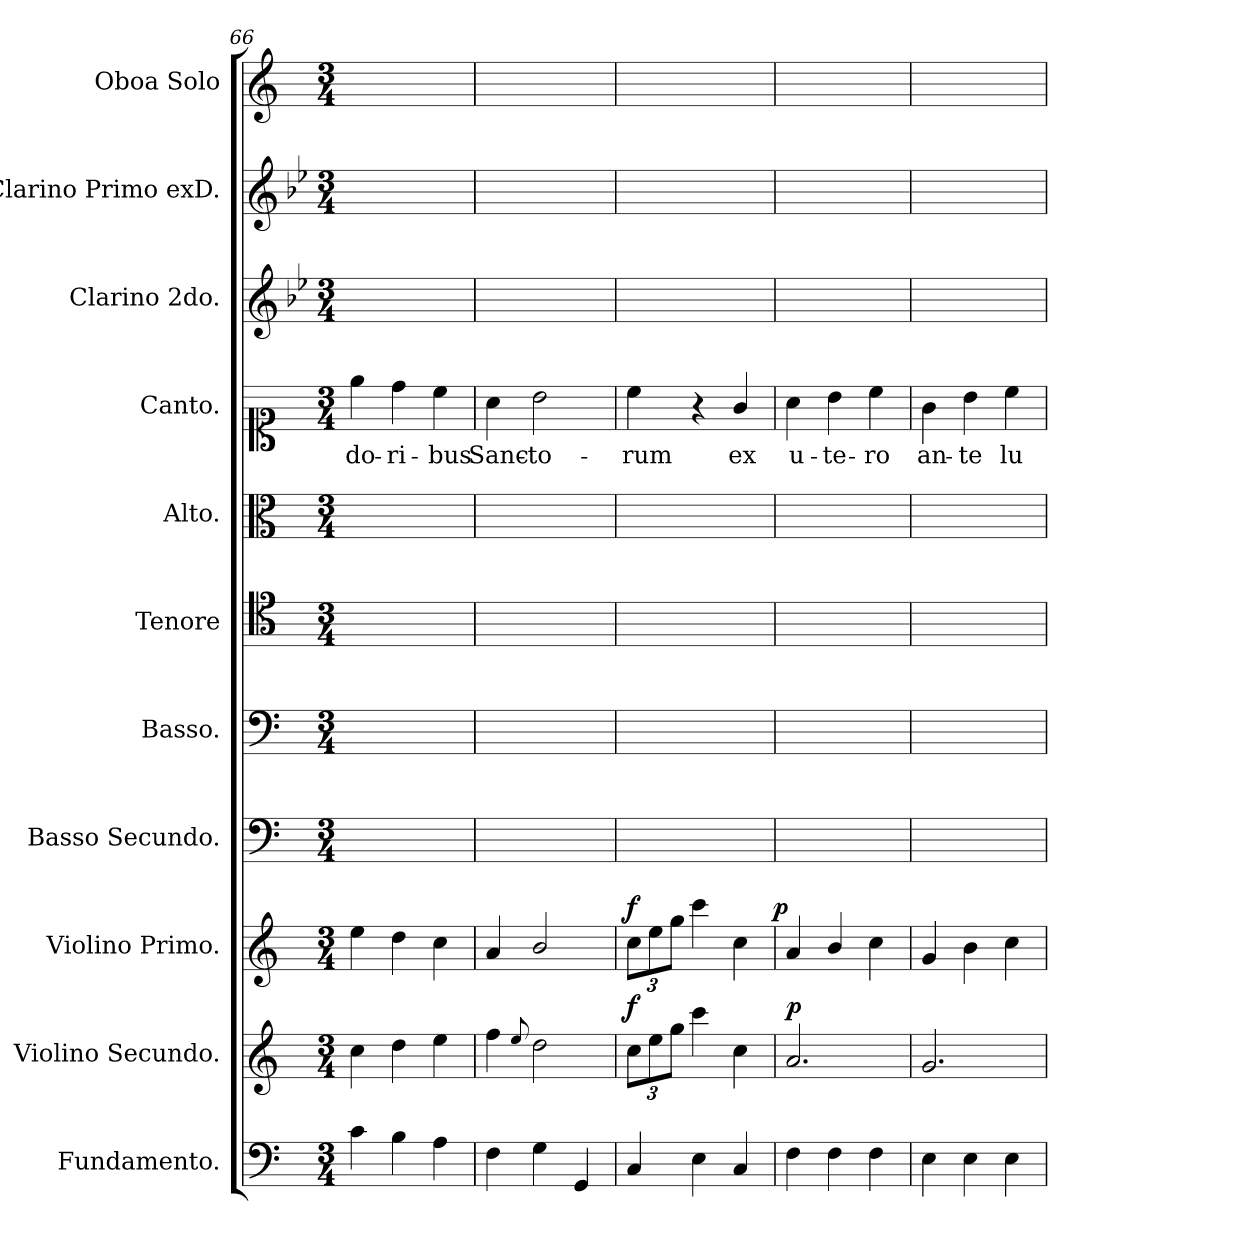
**kern	**kern	**dynam	**kern	**dynam	**kern	**kern	**kern	**kern	**kern	**text	**kern	**kern	**kern
*part11	*part10	*part10	*part9	*part9	*part8	*part7	*part6	*part5	*part4	*part4	*part3	*part2	*part1
*staff11	*staff10	*staff10	*staff9	*staff9	*staff8	*staff7	*staff6	*staff5	*staff4	*staff4	*staff3	*staff2	*staff1
*I"Fundamento.	*I"Violino Secundo.	*	*I"Violino Primo.	*	*I"Basso Secundo.	*I"Basso.	*I"Tenore	*I"Alto.	*I"Canto.	*	*I"Clarino 2do.	*I"Clarino Primo exD.	*I"Oboa Solo
*I'bc.	*I'vl 2	*	*I'vl 1	*	*I'B 2	*I'B	*I'T	*I'A	*I'S	*	*I'clno 2 in D	*I'clno 1 in D	*I'ob solo
*clefF4	*clefG2	*	*clefG2	*	*clefF4	*clefF4	*clefC4	*clefC3	*clefC1	*	*clefG2	*clefG2	*clefG2
*	*	*	*	*	*	*	*	*	*	*	*ITrd-1c-2	*ITrd-1c-2	*
*k[]	*k[]	*	*k[]	*	*k[]	*k[]	*k[]	*k[]	*k[]	*	*k[]	*k[]	*k[]
*M3/4	*M3/4	*	*M3/4	*	*M3/4	*M3/4	*M3/4	*M3/4	*M3/4	*	*M3/4	*M3/4	*M3/4
=66	=66	=66	=66	=66	=66	=66	=66	=66	=66	=66	=66	=66	=66
4c\	4cc\	.	4ee\	.	2.ryy	2.ryy	2.ryy	2.ryy	4ee\	-do-	2.ryy	2.ryy	2.ryy
4B\	4dd\	.	4dd\	.	.	.	.	.	4dd\	-ri-	.	.	.
4A\	4ee\	.	4cc\	.	.	.	.	.	4cc\	-bus	.	.	.
=67	=67	=67	=67	=67	=67	=67	=67	=67	=67	=67	=67	=67	=67
4F\	4ff\	.	4a/	.	2.ryy	2.ryy	2.ryy	2.ryy	4a\	Sanc-	2.ryy	2.ryy	2.ryy
.	8qqee/	.	.	.	.	.	.	.	.	.	.	.	.
4G\	2dd\	.	2b/	.	.	.	.	.	2b\	-to-	.	.	.
4GG/	.	.	.	.	.	.	.	.	.	.	.	.	.
=68	=68	=68	=68	=68	=68	=68	=68	=68	=68	=68	=68	=68	=68
!	!	!LO:DY:a	!	!LO:DY:a	!	!	!	!	!	!	!	!	!
4C/	12cc\L	f.	12cc\L	f	2.ryy	2.ryy	2.ryy	2.ryy	4cc\	-rum	2.ryy	2.ryy	2.ryy
.	12ee\	.	12ee\	.	.	.	.	.	.	.	.	.	.
.	12gg\J	.	12gg\J	.	.	.	.	.	.	.	.	.	.
4E\	4ccc\	.	4ccc\	.	.	.	.	.	4r	.	.	.	.
4C/	4cc\	.	4cc\	.	.	.	.	.	4g/	ex	.	.	.
=69	=69	=69	=69	=69	=69	=69	=69	=69	=69	=69	=69	=69	=69
!	!	!LO:DY:a	!	!LO:DY:a:rj	!	!	!	!	!	!	!	!	!
4F\	2.a/	p.	4a/	p.	2.ryy	2.ryy	2.ryy	2.ryy	4a\	u-	2.ryy	2.ryy	2.ryy
4F\	.	.	4b/	.	.	.	.	.	4b\	-te-	.	.	.
4F\	.	.	4cc\	.	.	.	.	.	4cc\	-ro	.	.	.
=70	=70	=70	=70	=70	=70	=70	=70	=70	=70	=70	=70	=70	=70
4E\	2.g/	.	4g/	.	2.ryy	2.ryy	2.ryy	2.ryy	4g\	an-	2.ryy	2.ryy	2.ryy
4E\	.	.	4b\	.	.	.	.	.	4b\	-te	.	.	.
4E\	.	.	4cc\	.	.	.	.	.	4cc\	lu-	.	.	.
=	=	=	=	=	=	=	=	=	=	=	=	=	=
*-	*-	*-	*-	*-	*-	*-	*-	*-	*-	*-	*-	*-	*-
